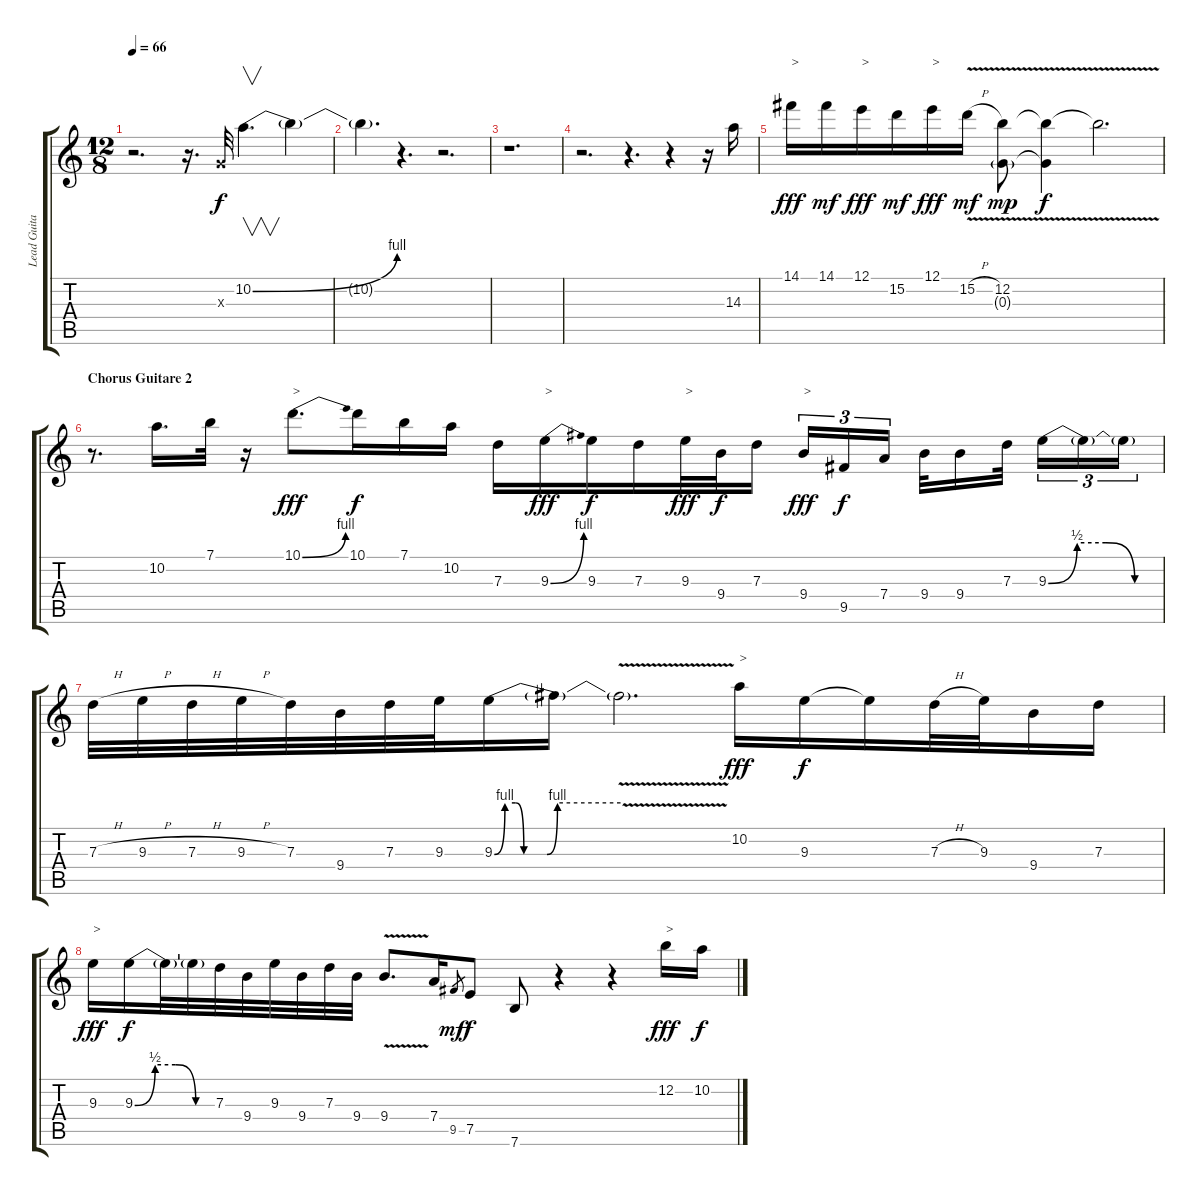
\track ("Lead Guitar bis" "Lead Guita") {instrument overdrivenguitar}
\staff {score tabs}
\tuning (E4 B3 G3 D3 A2 E2) {hide}
\ts (12 8)
\tempo 66
\clef g2
\ks c
r.2{d dy mf} r.16{d} 0.3{x}.32{dy f volume 16} 10.2{be (bend 0 0 60 4)}.4{v d volume 12} 10.2{t}.4 |
10.2{t}.4{d} r.4{d} r.2{d} |
r.1{d} |
r.2{d} r.4{d} r.4 r.16 14.3.16{volume 13} |
14.1.16{txt ">" dy fff} 14.1.16{dy mf} 12.1.16{txt ">" dy fff} 15.2.16{dy mf} 12.1.16{txt ">" dy fff} 15.2{v h}.16{dy mf} (12.2{v} 0.3{v g}).8{dy mp} (12.2{v t} 0.3{v t}).4{dy f} 12.2{t}.2{d} |
\section ("" "Chorus Guitare 2")
r.8{d} 10.2.16{d} 7.1.32 r.16 10.1{be (bend 0 0 60 4)}.8{d txt ">" dy fff} 10.1.16{dy f} 7.1.16 10.2.16 7.3.16 9.3{be (bend 0 0 60 4)}.16{txt ">" dy fff} 9.3.16{dy f} 7.3.16 9.3.32{txt ">" dy fff} 9.4.32{dy f} 7.3.16 9.4.16{tu (3 2) txt ">" dy fff} 9.5.16{tu (3 2) dy f} 7.4.16{tu (3 2)} 9.4.32 9.4.16 7.3.32 9.3{be (custom 0 0 15 2 30 2 45 0 60 0)}.16{tu (3 2)} 9.3{t}.16{tu (3 2)} 9.3{t}.16{tu (3 2)} |
7.3{h}.32 9.3{h}.32 7.3{h}.32 9.3{h}.32 7.3.32 9.4.32 7.3.32 9.3.32 9.3{be (custom 0 0 5 4 10 4 14 0 25 0 30 4 60 4)}.16 9.3{t}.16 9.3{v t}.2{d} 10.2.16{txt ">" dy fff} 9.3.16{dy f} 9.3{t}.16 7.3{h}.32 9.3.32 9.4.16 7.3.16 |
9.3.16{txt ">" dy fff} 9.3{be (custom 0 0 15 2 30 2 45 0 60 0)}.16{dy f} 9.3{t}.32 9.3{t}.32 7.3.32 9.4.32 9.3.32 9.4.32 7.3.32 9.4.32 9.4{v}.8{d} 7.4.16 9.5.8{gr dy mf} 7.5.8{dy f} 7.6.8 r.4 r.4 12.2.16{txt ">" dy fff} 10.2.16{dy f}
